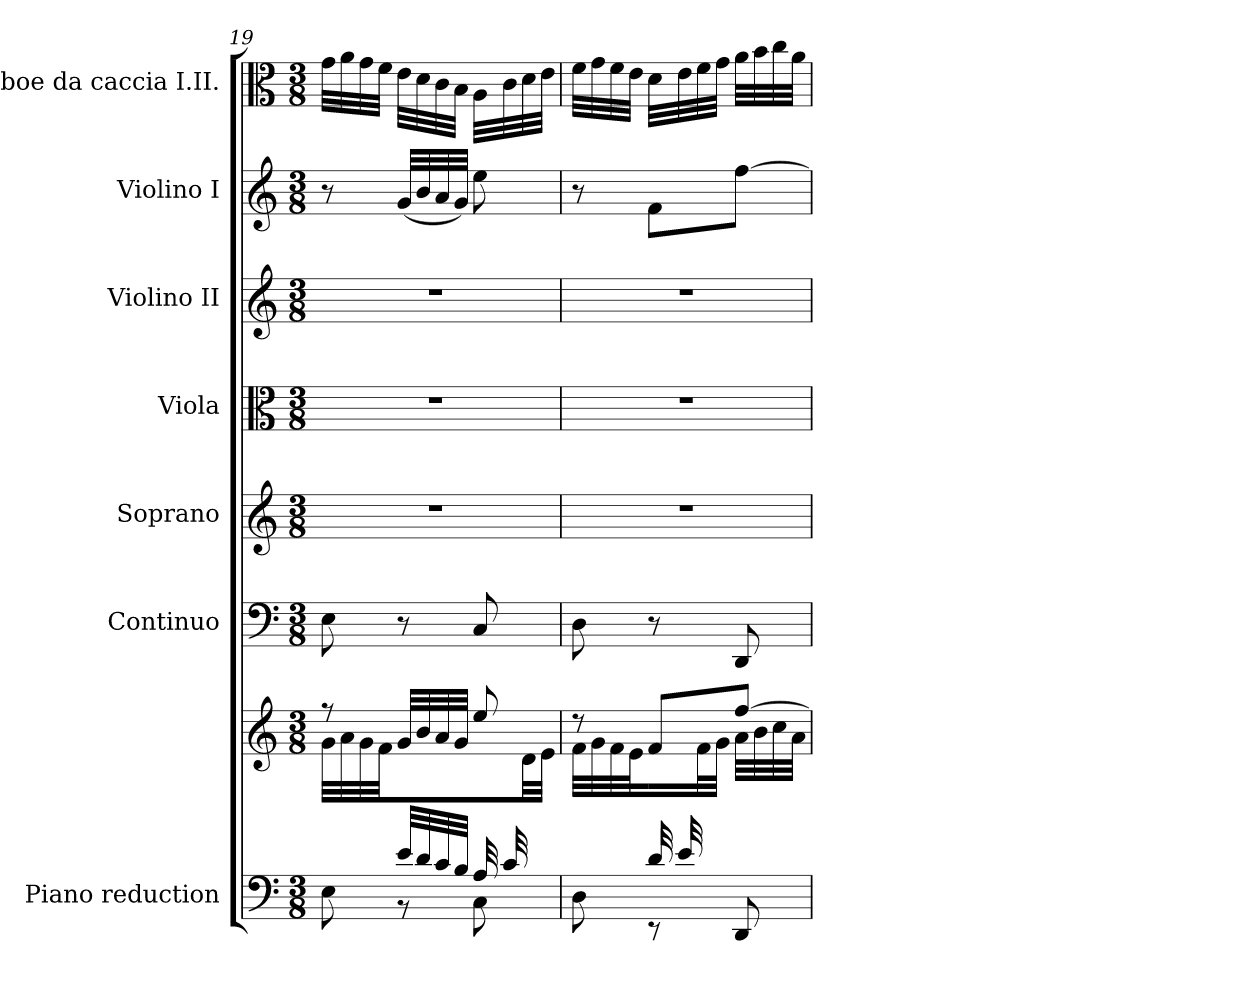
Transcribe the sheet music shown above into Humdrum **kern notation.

**kern	**kern	**kern	**kern	**kern	**kern	**kern	**kern
*part7	*part7	*part6	*part5	*part4	*part3	*part2	*part1
*staff8	*staff7	*staff6	*staff5	*staff4	*staff3	*staff2	*staff1
*I"Piano reduction	*	*I"Continuo	*I"Soprano	*I"Viola	*I"Violino II	*I"Violino I	*I"Oboe da caccia I.II.
*I'Pno	*	*	*	*I'Vla	*I'Vln	*I'Vln	*I'Ob
!!LO:LB:g=z
*clefF4	*clefG2	*clefF4	*clefG2	*clefC3	*clefG2	*clefG2	*clefC3
*k[]	*k[]	*k[]	*k[]	*k[]	*k[]	*k[]	*k[]
*M3/8	*M3/8	*M3/8	*M3/8	*M3/8	*M3/8	*M3/8	*M3/8
=19	=19	=19	=19	=19	=19	=19	=19
*^	*^	*	*	*	*	*	*
8ryy	8E\	8r	32g\LLL	8E\	4.r	4.r	4.r	8r	32g\LLL
.	.	.	32a\	.	.	.	.	.	32a\
.	.	.	32g\	.	.	.	.	.	32g\
.	.	.	32f\JJJ	.	.	.	.	.	32f\JJJ
32e/LLL	8r	32g/LLL	8.ryy	8r	.	.	.	(<32g/LLL	32e\LLL
32d/	.	32b/	.	.	.	.	.	32b/	32d\
32c/	.	32a/	.	.	.	.	.	32a/	32c\
32B/JJJ	.	32g/JJJ	.	.	.	.	.	32g/JJJ)	32B\JJJ
32A/LLL	8C\	8ee/	.	8C/	.	.	.	8ee\	32A\LLL
32c/	.	.	.	.	.	.	.	.	32c\
16ryy	.	.	32d\	.	.	.	.	.	32d\
.	.	.	32e\JJJ	.	.	.	.	.	32e\JJJ
=20	=20	=20	=20	=20	=20	=20	=20	=20	=20
8ryy	8D\	8r	32f\LLL	8D\	4.r	4.r	4.r	8r	32f\LLL
.	.	.	32g\	.	.	.	.	.	32g\
.	.	.	32f\	.	.	.	.	.	32f\
.	.	.	32e\JJJ	.	.	.	.	.	32e\JJJ
32d/LLL	8r	8f/L	16ryy	8r	.	.	.	8f\L	32d\LLL
32e/	.	.	.	.	.	.	.	.	32e\
8.ryy	.	.	32f\	.	.	.	.	.	32f\
.	.	.	32g\JJJ	.	.	.	.	.	32g\JJJ
.	8DD/	[8ff/J	32a\LLL	8DD/	.	.	.	[8ff\J	32a\LLL
.	.	.	32b\	.	.	.	.	.	32b\
.	.	.	32cc\	.	.	.	.	.	32cc\
.	.	.	32a\JJJ	.	.	.	.	.	32a\JJJ
*v	*v	*	*	*	*	*	*	*	*
*	*v	*v	*	*	*	*	*	*
=	=	=	=	=	=	=	=
*-	*-	*-	*-	*-	*-	*-	*-
